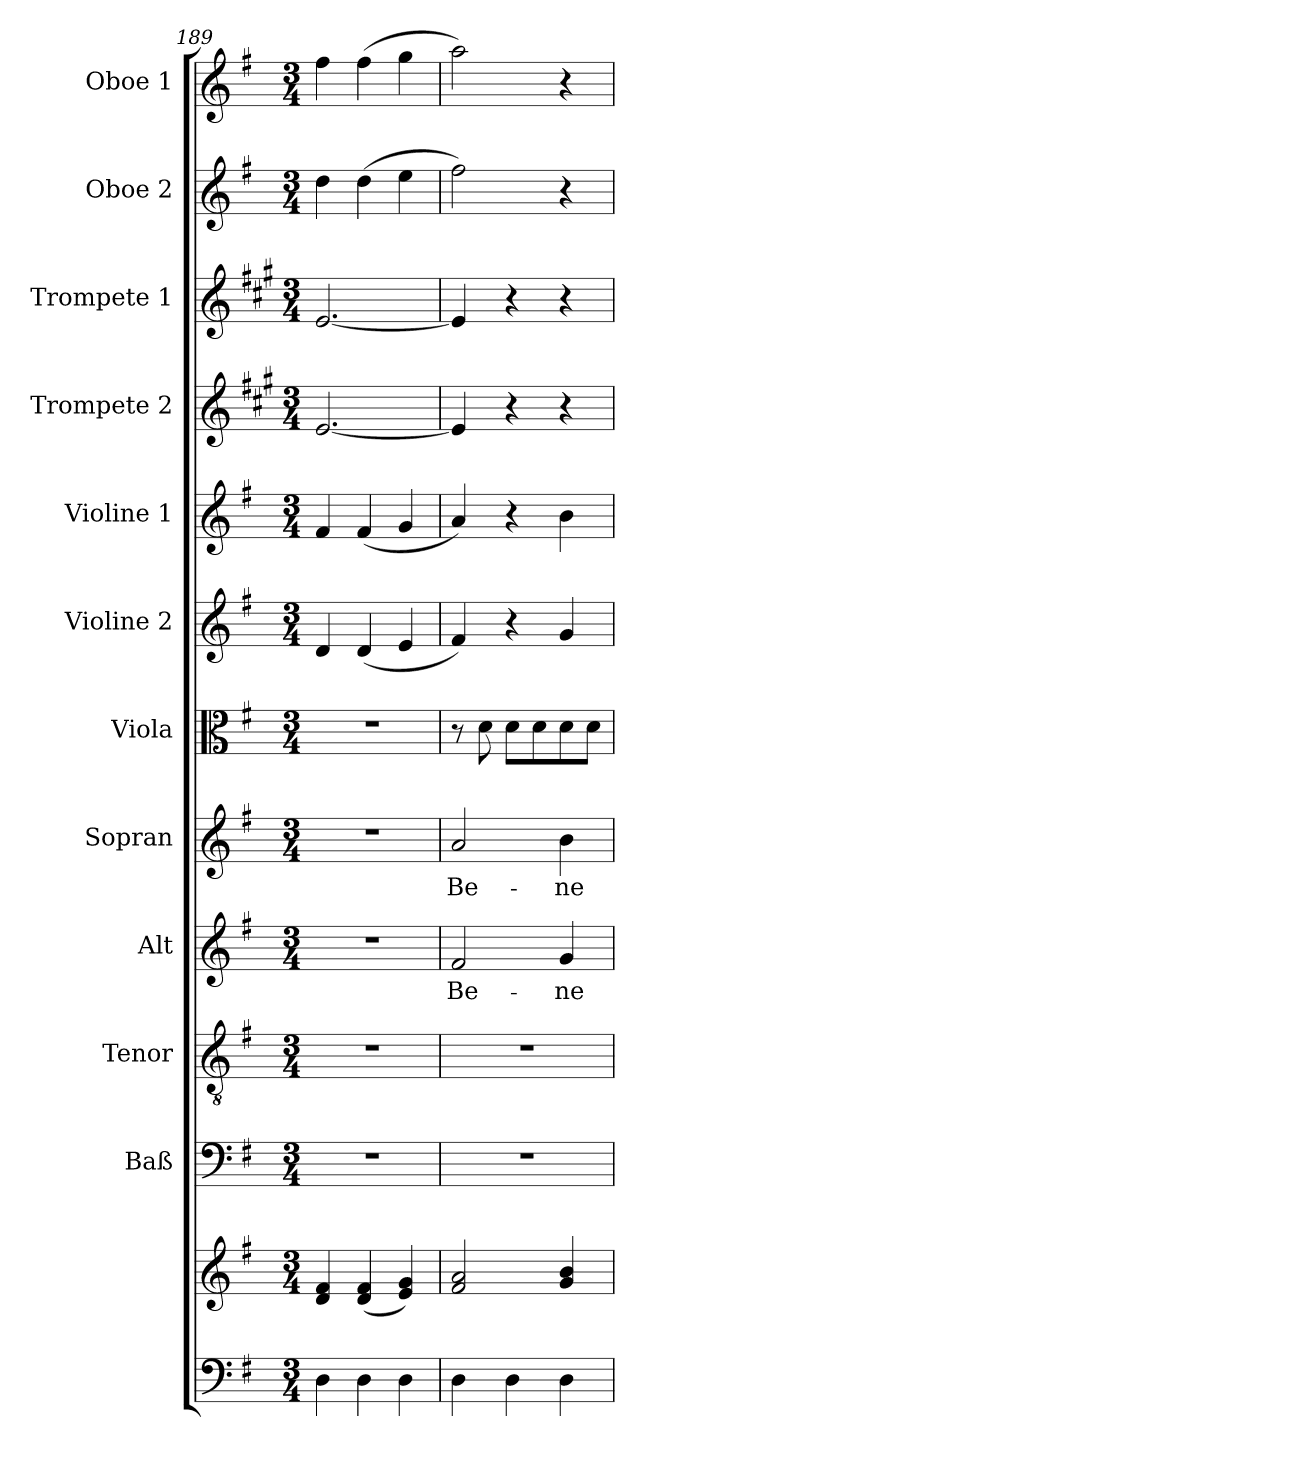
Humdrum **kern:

**kern	**kern	**kern	**kern	**kern	**text	**kern	**text	**kern	**kern	**kern	**kern	**kern	**kern	**kern
*part12	*part12	*part11	*part10	*part9	*part9	*part8	*part8	*part7	*part6	*part5	*part4	*part3	*part2	*part1
*staff13	*staff12	*staff11	*staff10	*staff9	*staff9	*staff8	*staff8	*staff7	*staff6	*staff5	*staff4	*staff3	*staff2	*staff1
*	*	*I"Baß	*I"Tenor	*I"Alt	*	*I"Sopran	*	*I"Viola	*I"Violine 2	*I"Violine 1	*I"Trompete 2	*I"Trompete 1	*I"Oboe 2	*I"Oboe 1
*	*	*I'Baß	*I'Ten	*I'Alt	*	*I'Sop	*	*I'Vla.	*I'Vln. 2	*I'Vln. 1	*I'Trp. 2	*I'Trp. 1	*I'Ob. 2	*I'Ob. 1
*clefF4	*clefG2	*clefF4	*clefGv2	*clefG2	*	*clefG2	*	*clefC3	*clefG2	*clefG2	*clefG2	*clefG2	*clefG2	*clefG2
*	*	*	*	*	*	*	*	*	*	*	*ITrd1c2	*ITrd1c2	*	*
*k[f#]	*k[f#]	*k[f#]	*k[f#]	*k[f#]	*	*k[f#]	*	*k[f#]	*k[f#]	*k[f#]	*k[f#]	*k[f#]	*k[f#]	*k[f#]
*G:	*G:	*G:	*G:	*G:	*	*G:	*	*G:	*G:	*G:	*G:	*G:	*G:	*G:
*M3/4	*M3/4	*M3/4	*M3/4	*M3/4	*	*M3/4	*	*M3/4	*M3/4	*M3/4	*M3/4	*M3/4	*M3/4	*M3/4
=189	=189	=189	=189	=189	=189	=189	=189	=189	=189	=189	=189	=189	=189	=189
4D\	4d/ 4f#/	2.r	2.r	2.r	.	2.r	.	2.r	4d/	4f#/	[2.d/	[2.d/	4dd\	4ff#\
4D\	(<4d/ 4f#/	.	.	.	.	.	.	.	(<4d/	(<4f#/	.	.	(>4dd\	(>4ff#\
4D\	4e/ 4g/)	.	.	.	.	.	.	.	4e/	4g/	.	.	4ee\	4gg\
!!LO:PB:g=z
=190	=190	=190	=190	=190	=190	=190	=190	=190	=190	=190	=190	=190	=190	=190
!	!	!	!	!	!LO:LY:b	!	!LO:LY:b	!	!	!	!	!	!	!
4D\	2f#/ 2a/	2.r	2.r	2f#/	Be-	2a/	Be-	8r	4f#/)	4a/)	4d/]	4d/]	2ff#\)	2aa\)
.	.	.	.	.	.	.	.	8d\	.	.	.	.	.	.
4D\	.	.	.	.	.	.	.	8d\L	4r	4r	4r	4r	.	.
.	.	.	.	.	.	.	.	8d\	.	.	.	.	.	.
!	!	!	!	!	!LO:LY:b	!	!LO:LY:b	!	!	!	!	!	!	!
4D\	4g/ 4b/	.	.	4g/	-ne-	4b\	-ne-	8d\	4g/	4b\	4r	4r	4r	4r
.	.	.	.	.	.	.	.	8d\J	.	.	.	.	.	.
=	=	=	=	=	=	=	=	=	=	=	=	=	=	=
*-	*-	*-	*-	*-	*-	*-	*-	*-	*-	*-	*-	*-	*-	*-
